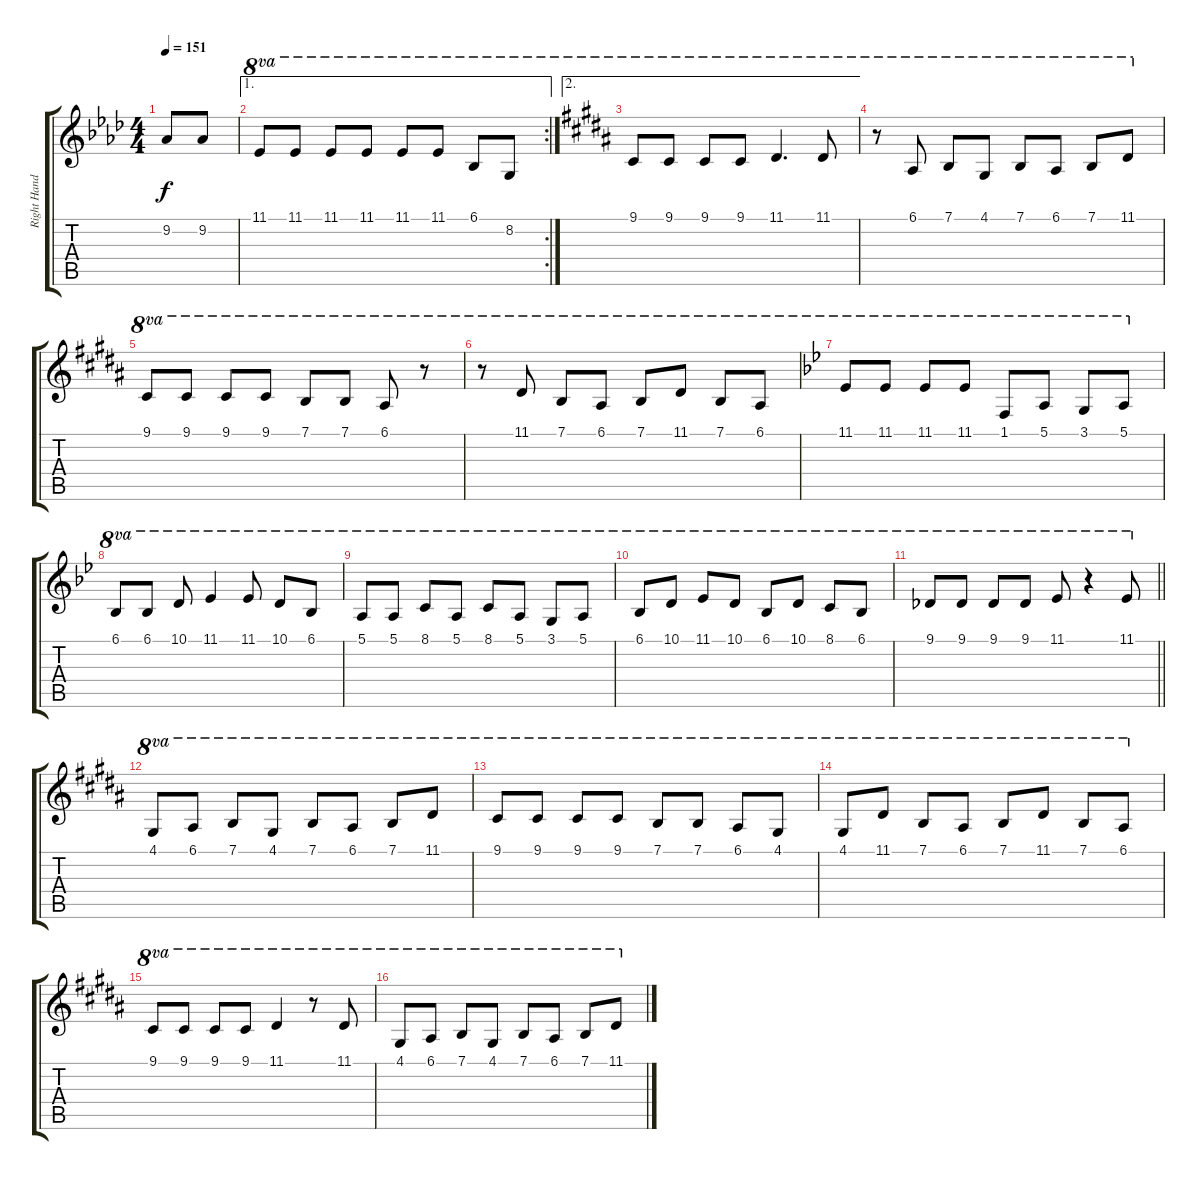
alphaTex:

\track ("Right Hand" "Right Hand") {instrument brightacousticpiano}
\staff {score tabs}
\tuning (E4 B3 G3 D3 A2 E2) {hide}
\ts (4 4)
\tempo 151
\clef g2
\ks ab
9.2.8{dy f} 9.2.8 |
\ae 1
\rc 2
11.1.8{ot 8va volume 9} 11.1.8{ot 8va volume 13} 11.1.8{ot 8va} 11.1.8{ot 8va} 11.1.8{ot 8va} 11.1.8{ot 8va} 6.1.8{ot 8va} 8.2.8{ot 8va} |
\ae 2
\ks g#minor
9.1.8{ot 8va} 9.1.8{ot 8va} 9.1.8{ot 8va} 9.1.8{ot 8va} 11.1.4{d ot 8va} 11.1.8{ot 8va} |
r.8{ot 8va} 6.1.8{ot 8va} 7.1.8{ot 8va} 4.1.8{ot 8va} 7.1.8{ot 8va} 6.1.8{ot 8va} 7.1.8{ot 8va} 11.1.8{ot 8va} |
9.1.8{ot 8va} 9.1.8{ot 8va} 9.1.8{ot 8va} 9.1.8{ot 8va} 7.1.8{ot 8va} 7.1.8{ot 8va} 6.1.8{ot 8va} r.8{ot 8va} |
r.8{ot 8va} 11.1.8{ot 8va} 7.1.8{ot 8va} 6.1.8{ot 8va} 7.1.8{ot 8va} 11.1.8{ot 8va} 7.1.8{ot 8va} 6.1.8{ot 8va} |
\ks bb
11.1.8{ot 8va} 11.1.8{ot 8va} 11.1.8{ot 8va} 11.1.8{ot 8va} 1.1.8{ot 8va} 5.1.8{ot 8va} 3.1.8{ot 8va} 5.1.8{ot 8va} |
6.1.8{ot 8va} 6.1.8{ot 8va} 10.1.8{ot 8va} 11.1.4{ot 8va} 11.1.8{ot 8va} 10.1.8{ot 8va} 6.1.8{ot 8va} |
5.1.8{ot 8va} 5.1.8{ot 8va} 8.1.8{ot 8va} 5.1.8{ot 8va} 8.1.8{ot 8va} 5.1.8{ot 8va} 3.1.8{ot 8va} 5.1.8{ot 8va} |
6.1.8{ot 8va} 10.1.8{ot 8va} 11.1.8{ot 8va} 10.1.8{ot 8va} 6.1.8{ot 8va} 10.1.8{ot 8va} 8.1.8{ot 8va} 6.1.8{ot 8va} |
\barLineRight lightlight
9.1.8{ot 8va} 9.1.8{ot 8va} 9.1.8{ot 8va} 9.1.8{ot 8va} 11.1.8{ot 8va} r.4{ot 8va} 11.1.8{ot 8va} |
\ks g#minor
4.1.8{ot 8va} 6.1.8{ot 8va} 7.1.8{ot 8va} 4.1.8{ot 8va} 7.1.8{ot 8va} 6.1.8{ot 8va} 7.1.8{ot 8va} 11.1.8{ot 8va} |
9.1.8{ot 8va} 9.1.8{ot 8va} 9.1.8{ot 8va} 9.1.8{ot 8va} 7.1.8{ot 8va} 7.1.8{ot 8va} 6.1.8{ot 8va} 4.1.8{ot 8va} |
4.1.8{ot 8va} 11.1.8{ot 8va} 7.1.8{ot 8va} 6.1.8{ot 8va} 7.1.8{ot 8va} 11.1.8{ot 8va} 7.1.8{ot 8va} 6.1.8{ot 8va} |
9.1.8{ot 8va} 9.1.8{ot 8va} 9.1.8{ot 8va} 9.1.8{ot 8va} 11.1.4{ot 8va} r.8{ot 8va} 11.1.8{ot 8va} |
4.1.8{ot 8va} 6.1.8{ot 8va} 7.1.8{ot 8va} 4.1.8{ot 8va} 7.1.8{ot 8va} 6.1.8{ot 8va} 7.1.8{ot 8va} 11.1.8{ot 8va}
